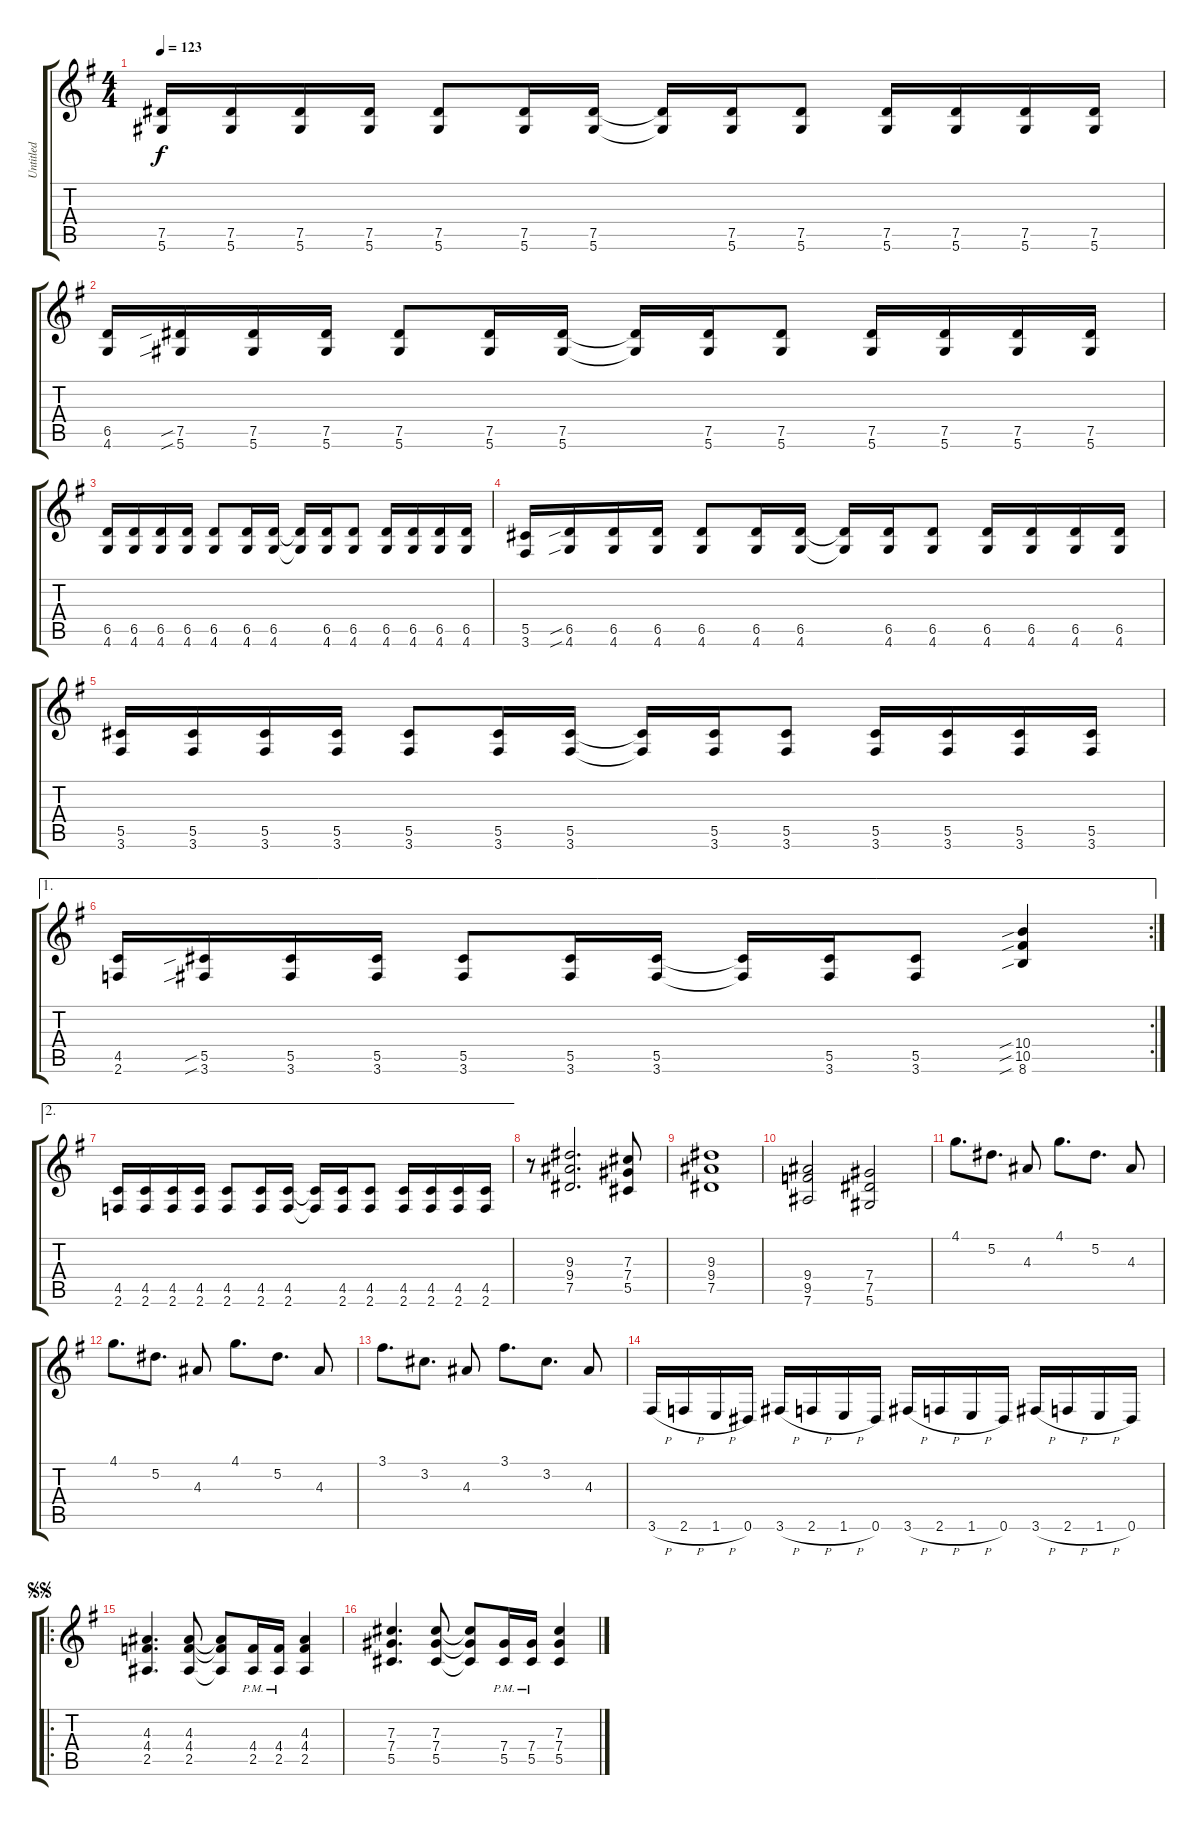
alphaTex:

\track ("Untitled" "Untitled") {instrument distortionguitar}
\staff {score tabs}
\tuning (Eb4 Bb3 Gb3 Db3 Ab2 Eb2) {hide}
\ts (4 4)
\tempo 123
\clef g2
\ks g
(7.5 5.6).16{dy f} (7.5 5.6).16 (7.5 5.6).16 (7.5 5.6).16 (7.5 5.6).8 (7.5 5.6).16 (7.5 5.6).16 (7.5{t} 5.6{t}).16 (7.5 5.6).16 (7.5 5.6).8 (7.5 5.6).16 (7.5 5.6).16 (7.5 5.6).16 (7.5 5.6).16 |
(6.5 4.6).16 (7.5{sib} 5.6{sib}).16 (7.5 5.6).16 (7.5 5.6).16 (7.5 5.6).8 (7.5 5.6).16 (7.5 5.6).16 (7.5{t} 5.6{t}).16 (7.5 5.6).16 (7.5 5.6).8 (7.5 5.6).16 (7.5 5.6).16 (7.5 5.6).16 (7.5 5.6).16 |
(6.5 4.6).16 (6.5 4.6).16 (6.5 4.6).16 (6.5 4.6).16 (6.5 4.6).8 (6.5 4.6).16 (6.5 4.6).16 (6.5{t} 4.6{t}).16 (6.5 4.6).16 (6.5 4.6).8 (6.5 4.6).16 (6.5 4.6).16 (6.5 4.6).16 (6.5 4.6).16 |
(5.5 3.6).16 (6.5{sib} 4.6{sib}).16 (6.5 4.6).16 (6.5 4.6).16 (6.5 4.6).8 (6.5 4.6).16 (6.5 4.6).16 (6.5{t} 4.6{t}).16 (6.5 4.6).16 (6.5 4.6).8 (6.5 4.6).16 (6.5 4.6).16 (6.5 4.6).16 (6.5 4.6).16 |
(5.5 3.6).16 (5.5 3.6).16 (5.5 3.6).16 (5.5 3.6).16 (5.5 3.6).8 (5.5 3.6).16 (5.5 3.6).16 (5.5{t} 3.6{t}).16 (5.5 3.6).16 (5.5 3.6).8 (5.5 3.6).16 (5.5 3.6).16 (5.5 3.6).16 (5.5 3.6).16 |
\ae 1
\rc 2
(4.5 2.6).16 (5.5{sib} 3.6{sib}).16 (5.5 3.6).16 (5.5 3.6).16 (5.5 3.6).8 (5.5 3.6).16 (5.5 3.6).16 (5.5{t} 3.6{t}).16 (5.5 3.6).16 (5.5 3.6).8 (10.4{sib} 10.5{sib} 8.6{sib}).4 |
\ae 2
(4.5 2.6).16 (4.5 2.6).16 (4.5 2.6).16 (4.5 2.6).16 (4.5 2.6).8 (4.5 2.6).16 (4.5 2.6).16 (4.5{t} 2.6{t}).16 (4.5 2.6).16 (4.5 2.6).8 (4.5 2.6).16 (4.5 2.6).16 (4.5 2.6).16 (4.5 2.6).16 |
r.8 (9.3 9.4 7.5).2{d} (7.3 7.4 5.5).8 |
(9.3 9.4 7.5).1 |
(9.4 9.5 7.6).2 (7.4 7.5 5.6).2 |
4.1.8{d} 5.2.8{d} 4.3.8 4.1.8{d} 5.2.8{d} 4.3.8 |
4.1.8{d} 5.2.8{d} 4.3.8 4.1.8{d} 5.2.8{d} 4.3.8 |
3.1.8{d} 3.2.8{d} 4.3.8 3.1.8{d} 3.2.8{d} 4.3.8 |
3.6{h}.16 2.6{h}.16 1.6{h}.16 0.6.16 3.6{h}.16 2.6{h}.16 1.6{h}.16 0.6.16 3.6{h}.16 2.6{h}.16 1.6{h}.16 0.6.16 3.6{h}.16 2.6{h}.16 1.6{h}.16 0.6.16 |
\ro
\jump segnosegno
(4.3 4.4 2.5).4{d} (4.3 4.4 2.5).8 (4.3{t} 4.4{t} 2.5{t}).8 (4.4{pm} 2.5{pm}).16 (4.4{pm} 2.5{pm}).16 (4.3 4.4 2.5).4 |
(7.3 7.4 5.5).4{d} (7.3 7.4 5.5).8 (7.3{t} 7.4{t} 5.5{t}).8 (7.4{pm} 5.5{pm}).16 (7.4{pm} 5.5{pm}).16 (7.3 7.4 5.5).4
